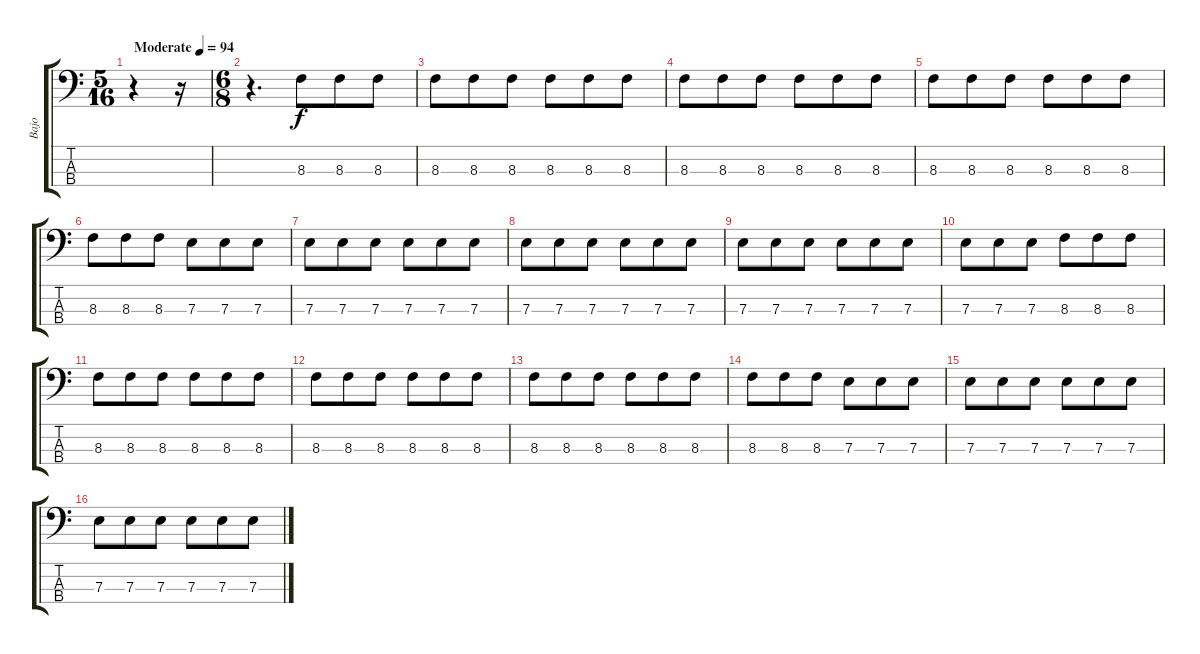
\track ("Bajo" "Bajo") {instrument electricbassfinger}
\staff {score tabs}
\tuning (G2 D2 A1 E1) {hide}
\ts (5 16)
\tempo (94 "Moderate")
\clef f4
\ks c
r.4{dy f instrument electricbassfinger} r.16 |
\ts (6 8)
r.4{d} 8.3.8 8.3.8 8.3.8 |
8.3.8 8.3.8 8.3.8 8.3.8 8.3.8 8.3.8 |
8.3.8 8.3.8 8.3.8 8.3.8 8.3.8 8.3.8 |
8.3.8 8.3.8 8.3.8 8.3.8 8.3.8 8.3.8 |
8.3.8 8.3.8 8.3.8 7.3.8 7.3.8 7.3.8 |
7.3.8 7.3.8 7.3.8 7.3.8 7.3.8 7.3.8 |
7.3.8 7.3.8 7.3.8 7.3.8 7.3.8 7.3.8 |
7.3.8 7.3.8 7.3.8 7.3.8 7.3.8 7.3.8 |
7.3.8 7.3.8 7.3.8 8.3.8 8.3.8 8.3.8 |
8.3.8 8.3.8 8.3.8 8.3.8 8.3.8 8.3.8 |
8.3.8 8.3.8 8.3.8 8.3.8 8.3.8 8.3.8 |
8.3.8 8.3.8 8.3.8 8.3.8 8.3.8 8.3.8 |
8.3.8 8.3.8 8.3.8 7.3.8 7.3.8 7.3.8 |
7.3.8 7.3.8 7.3.8 7.3.8 7.3.8 7.3.8 |
7.3.8 7.3.8 7.3.8 7.3.8 7.3.8 7.3.8
